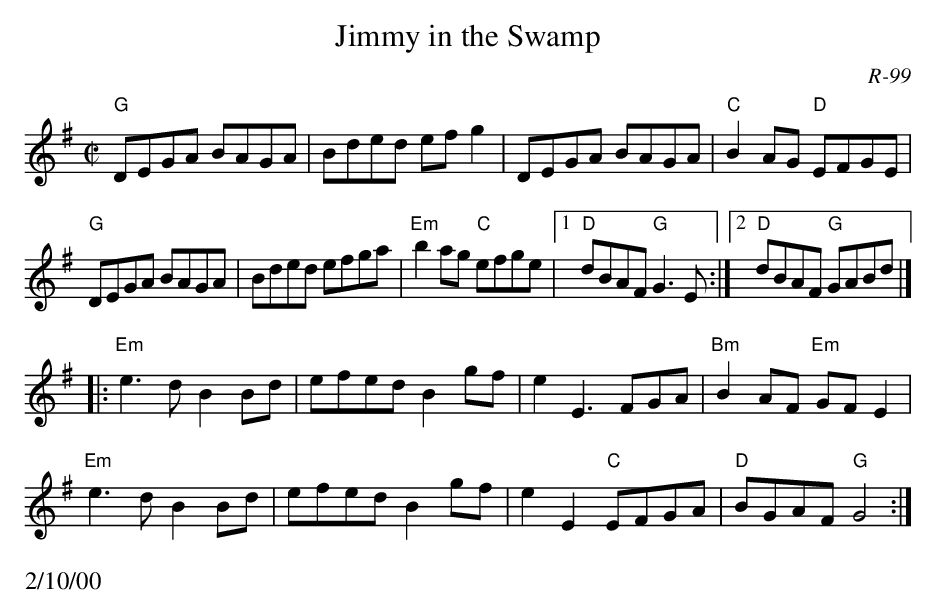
X:1
T: Jimmy in the Swamp
C: R-99
M: C|
K: G
"G"DEGA BAGA| Bded efg2| DEGA BAGA| "C"B2AG "D"EFGE|
"G"DEGA BAGA| Bded efga| "Em"b2ag "C"efge|1 "D"dBAF "G"G3E :|2 "D"dBAF "G"GABd|]
|:\
"Em"e3d B2Bd| efed B2gf| e2E3 FGA| "Bm"B2AF "Em"GFE2|
"Em"e3d B2Bd| efed B2gf| e2E2 "C"EFGA| "D"BGAF "G"G4 :|
